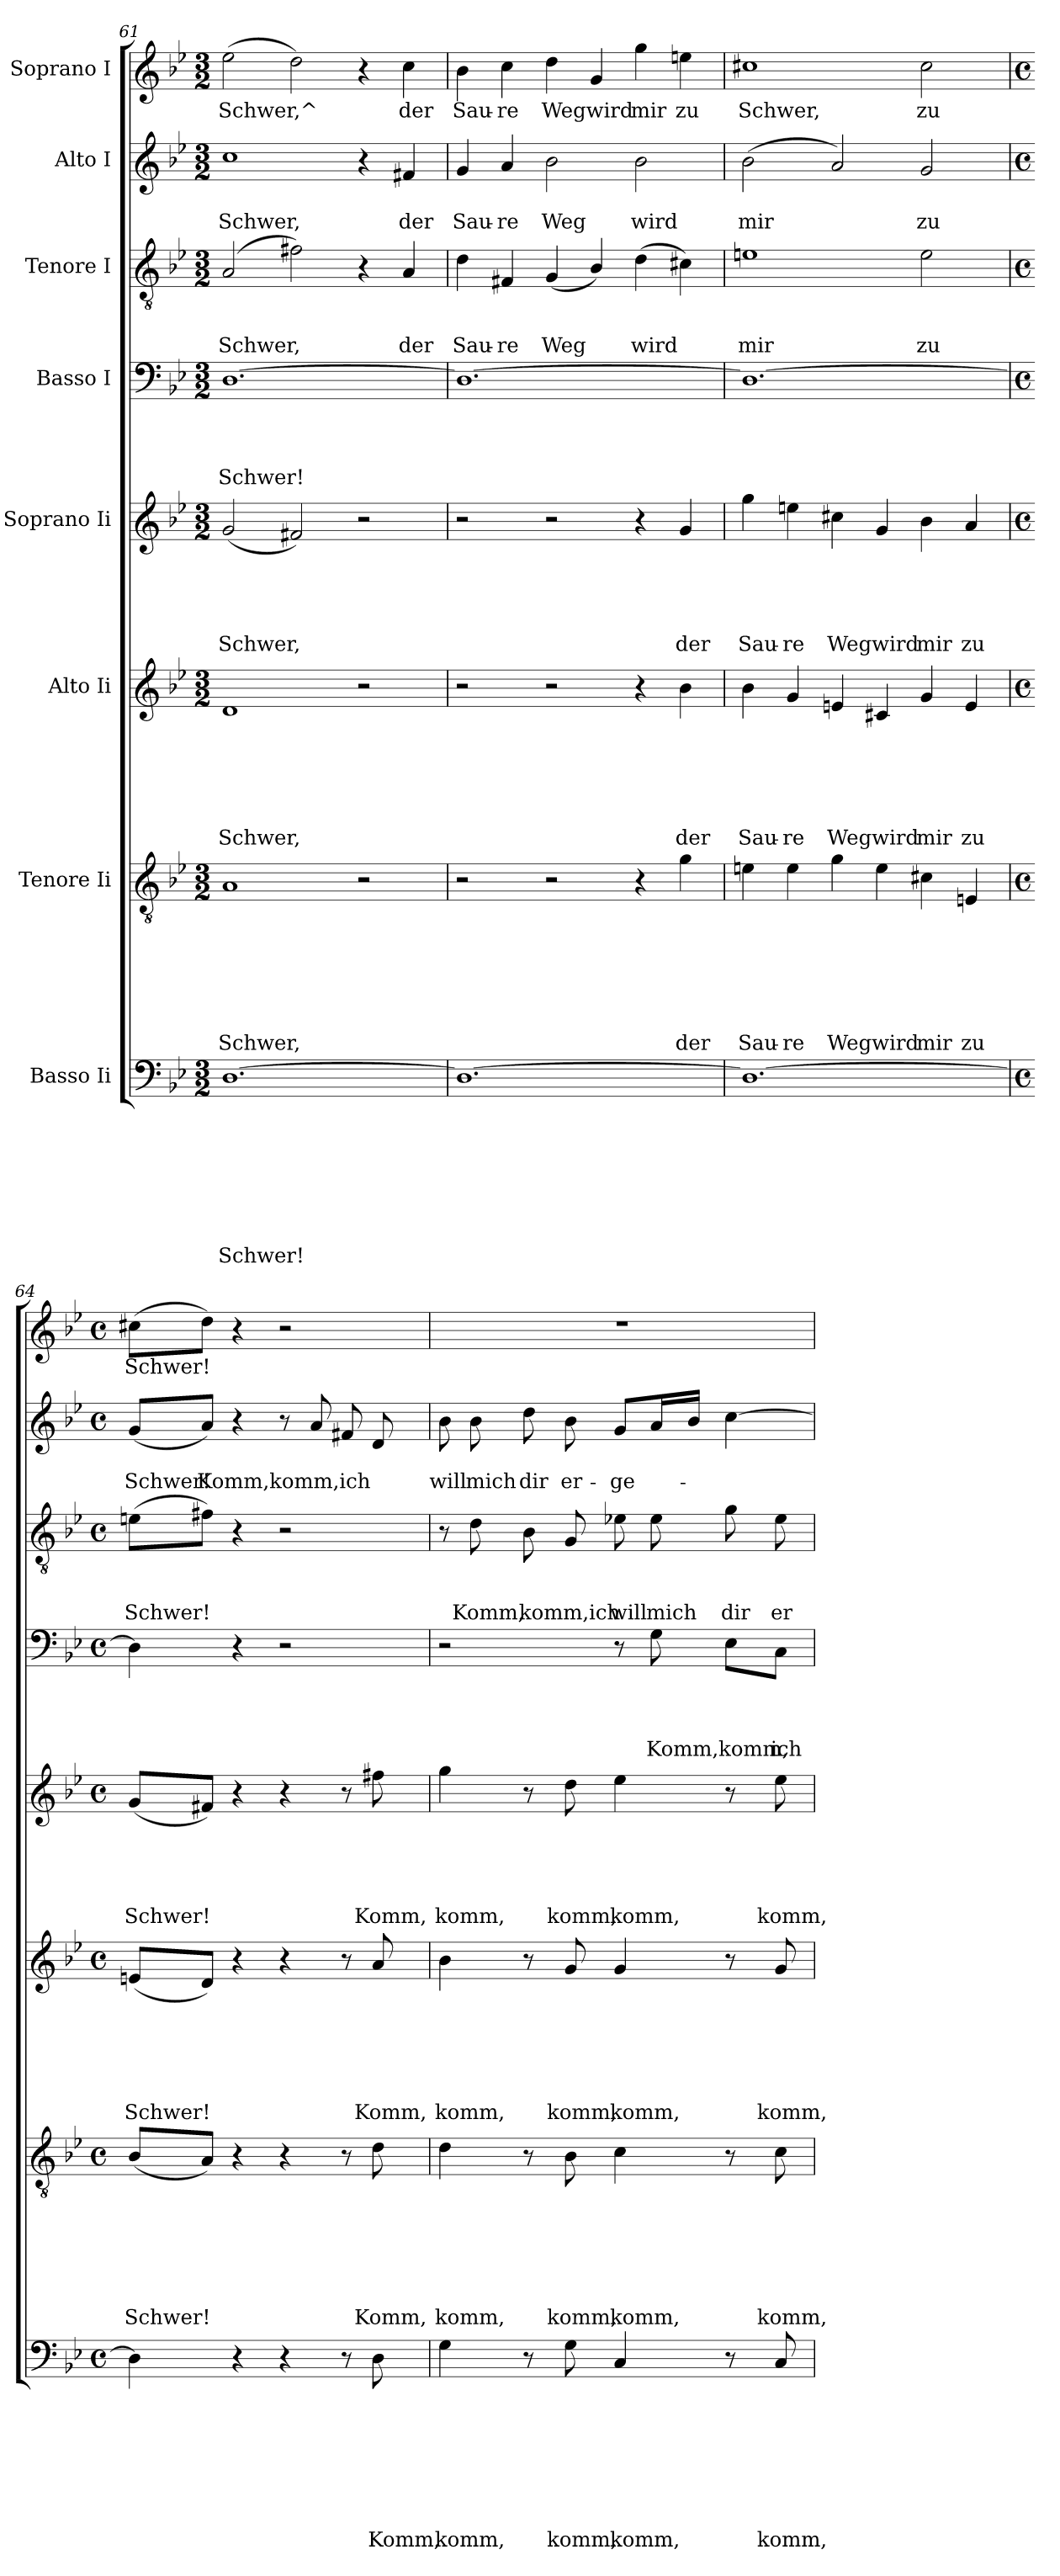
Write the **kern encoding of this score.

**kern	**text	**text	**text	**text	**text	**text	**text	**text	**kern	**text	**text	**text	**text	**text	**text	**text	**kern	**text	**text	**text	**text	**text	**text	**kern	**text	**text	**text	**text	**text	**kern	**text	**text	**text	**text	**kern	**text	**text	**text	**kern	**text	**text	**kern	**text
*part8	*part8	*part8	*part8	*part8	*part8	*part8	*part8	*part8	*part7	*part7	*part7	*part7	*part7	*part7	*part7	*part7	*part6	*part6	*part6	*part6	*part6	*part6	*part6	*part5	*part5	*part5	*part5	*part5	*part5	*part4	*part4	*part4	*part4	*part4	*part3	*part3	*part3	*part3	*part2	*part2	*part2	*part1	*part1
*staff8	*staff8	*staff8	*staff8	*staff8	*staff8	*staff8	*staff8	*staff8	*staff7	*staff7	*staff7	*staff7	*staff7	*staff7	*staff7	*staff7	*staff6	*staff6	*staff6	*staff6	*staff6	*staff6	*staff6	*staff5	*staff5	*staff5	*staff5	*staff5	*staff5	*staff4	*staff4	*staff4	*staff4	*staff4	*staff3	*staff3	*staff3	*staff3	*staff2	*staff2	*staff2	*staff1	*staff1
*I"Basso Ii	*	*	*	*	*	*	*	*	*I"Tenore Ii	*	*	*	*	*	*	*	*I"Alto Ii	*	*	*	*	*	*	*I"Soprano Ii	*	*	*	*	*	*I"Basso I	*	*	*	*	*I"Tenore I	*	*	*	*I"Alto I	*	*	*I"Soprano I	*
*clefF4	*	*	*	*	*	*	*	*	*clefGv2	*	*	*	*	*	*	*	*clefG2	*	*	*	*	*	*	*clefG2	*	*	*	*	*	*clefF4	*	*	*	*	*clefGv2	*	*	*	*clefG2	*	*	*clefG2	*
*k[b-e-]	*	*	*	*	*	*	*	*	*k[b-e-]	*	*	*	*	*	*	*	*k[b-e-]	*	*	*	*	*	*	*k[b-e-]	*	*	*	*	*	*k[b-e-]	*	*	*	*	*k[b-e-]	*	*	*	*k[b-e-]	*	*	*k[b-e-]	*
*B-:	*	*	*	*	*	*	*	*	*B-:	*	*	*	*	*	*	*	*B-:	*	*	*	*	*	*	*B-:	*	*	*	*	*	*B-:	*	*	*	*	*B-:	*	*	*	*B-:	*	*	*B-:	*
*M3/2	*	*	*	*	*	*	*	*	*M3/2	*	*	*	*	*	*	*	*M3/2	*	*	*	*	*	*	*M3/2	*	*	*	*	*	*M3/2	*	*	*	*	*M3/2	*	*	*	*M3/2	*	*	*M3/2	*
=61	=61	=61	=61	=61	=61	=61	=61	=61	=61	=61	=61	=61	=61	=61	=61	=61	=61	=61	=61	=61	=61	=61	=61	=61	=61	=61	=61	=61	=61	=61	=61	=61	=61	=61	=61	=61	=61	=61	=61	=61	=61	=61	=61
!	!	!	!	!	!	!	!	!LO:LY:b	!	!	!	!	!	!	!	!LO:LY:b	!	!	!	!	!	!	!LO:LY:b	!	!	!	!	!	!LO:LY:b	!	!	!	!	!LO:LY:b	!	!	!	!LO:LY:b	!	!	!LO:LY:b	!	!LO:LY:b
[>1.D	.	.	.	.	.	.	.	Schwer!	1A	.	.	.	.	.	.	Schwer,	1d	.	.	.	.	.	Schwer,	(<2g/	.	.	.	.	Schwer,	[>1.D	.	.	.	Schwer!	(2A/	.	.	Schwer,	1cc	.	Schwer,	(>2ee-\	Schwer,^
.	.	.	.	.	.	.	.	.	.	.	.	.	.	.	.	.	.	.	.	.	.	.	.	2f#X/)	.	.	.	.	.	.	.	.	.	.	2f#X\)	.	.	.	.	.	.	2dd\)	.
.	.	.	.	.	.	.	.	.	2r	.	.	.	.	.	.	.	2r	.	.	.	.	.	.	2r	.	.	.	.	.	.	.	.	.	.	4r	.	.	.	4r	.	.	4r	.
!	!	!	!	!	!	!	!	!	!	!	!	!	!	!	!	!	!	!	!	!	!	!	!	!	!	!	!	!	!	!	!	!	!	!	!	!	!	!LO:LY:b	!	!	!LO:LY:b	!	!LO:LY:b
.	.	.	.	.	.	.	.	.	.	.	.	.	.	.	.	.	.	.	.	.	.	.	.	.	.	.	.	.	.	.	.	.	.	.	4A/	.	.	der	4f#X/	.	der	4cc\	der
=62	=62	=62	=62	=62	=62	=62	=62	=62	=62	=62	=62	=62	=62	=62	=62	=62	=62	=62	=62	=62	=62	=62	=62	=62	=62	=62	=62	=62	=62	=62	=62	=62	=62	=62	=62	=62	=62	=62	=62	=62	=62	=62	=62
!	!	!	!	!	!	!	!	!	!	!	!	!	!	!	!	!	!	!	!	!	!	!	!	!	!	!	!	!	!	!	!	!	!	!	!	!	!	!LO:LY:b	!	!	!LO:LY:b	!	!LO:LY:b
1.D_	.	.	.	.	.	.	.	.	2r	.	.	.	.	.	.	.	2r	.	.	.	.	.	.	2r	.	.	.	.	.	1.D_	.	.	.	.	4d\	.	.	Sau-	4g/	.	Sau-	4b-\	Sau-
!	!	!	!	!	!	!	!	!	!	!	!	!	!	!	!	!	!	!	!	!	!	!	!	!	!	!	!	!	!	!	!	!	!	!	!	!	!	!LO:LY:b	!	!	!LO:LY:b	!	!LO:LY:b
.	.	.	.	.	.	.	.	.	.	.	.	.	.	.	.	.	.	.	.	.	.	.	.	.	.	.	.	.	.	.	.	.	.	.	4F#X/	.	.	-re	4a/	.	-re	4cc\	-re
!	!	!	!	!	!	!	!	!	!	!	!	!	!	!	!	!	!	!	!	!	!	!	!	!	!	!	!	!	!	!	!	!	!	!	!	!	!	!LO:LY:b	!	!	!LO:LY:b	!	!LO:LY:b
.	.	.	.	.	.	.	.	.	2r	.	.	.	.	.	.	.	2r	.	.	.	.	.	.	2r	.	.	.	.	.	.	.	.	.	.	(<4G/	.	.	Weg	2b-\	.	Weg	4dd\	Weg
!	!	!	!	!	!	!	!	!	!	!	!	!	!	!	!	!	!	!	!	!	!	!	!	!	!	!	!	!	!	!	!	!	!	!	!	!	!	!	!	!	!	!	!LO:LY:b
.	.	.	.	.	.	.	.	.	.	.	.	.	.	.	.	.	.	.	.	.	.	.	.	.	.	.	.	.	.	.	.	.	.	.	4B-/)	.	.	.	.	.	.	4g/	wird
!	!	!	!	!	!	!	!	!	!	!	!	!	!	!	!	!	!	!	!	!	!	!	!	!	!	!	!	!	!	!	!	!	!	!	!	!	!	!LO:LY:b	!	!	!LO:LY:b	!	!LO:LY:b
.	.	.	.	.	.	.	.	.	4r	.	.	.	.	.	.	.	4r	.	.	.	.	.	.	4r	.	.	.	.	.	.	.	.	.	.	(>4d\	.	.	wird	2b-\	.	wird	4gg\	mir
!	!	!	!	!	!	!	!	!	!	!	!	!	!	!	!	!LO:LY:b	!	!	!	!	!	!	!LO:LY:b	!	!	!	!	!	!LO:LY:b	!	!	!	!	!	!	!	!	!	!	!	!	!	!LO:LY:b
.	.	.	.	.	.	.	.	.	4g\	.	.	.	.	.	.	der	4b-\	.	.	.	.	.	der	4g/	.	.	.	.	der	.	.	.	.	.	4c#X\)	.	.	.	.	.	.	4een\	zu
=63	=63	=63	=63	=63	=63	=63	=63	=63	=63	=63	=63	=63	=63	=63	=63	=63	=63	=63	=63	=63	=63	=63	=63	=63	=63	=63	=63	=63	=63	=63	=63	=63	=63	=63	=63	=63	=63	=63	=63	=63	=63	=63	=63
!	!	!	!	!	!	!	!	!	!	!	!	!	!	!	!	!LO:LY:b	!	!	!	!	!	!	!LO:LY:b	!	!	!	!	!	!LO:LY:b	!	!	!	!	!	!	!	!	!LO:LY:b	!	!	!LO:LY:b	!	!LO:LY:b
1.D_	.	.	.	.	.	.	.	.	4en\	.	.	.	.	.	.	Sau-	4b-\	.	.	.	.	.	Sau-	4gg\	.	.	.	.	Sau-	1.D_	.	.	.	.	1en	.	.	mir	(>2b-\	.	mir	1cc#X	Schwer,
!	!	!	!	!	!	!	!	!	!	!	!	!	!	!	!	!LO:LY:b	!	!	!	!	!	!	!LO:LY:b	!	!	!	!	!	!LO:LY:b	!	!	!	!	!	!	!	!	!	!	!	!	!	!
.	.	.	.	.	.	.	.	.	4e\	.	.	.	.	.	.	-re	4g/	.	.	.	.	.	-re	4een\	.	.	.	.	-re	.	.	.	.	.	.	.	.	.	.	.	.	.	.
!	!	!	!	!	!	!	!	!	!	!	!	!	!	!	!	!LO:LY:b	!	!	!	!	!	!	!LO:LY:b	!	!	!	!	!	!LO:LY:b	!	!	!	!	!	!	!	!	!	!	!	!	!	!
.	.	.	.	.	.	.	.	.	4g\	.	.	.	.	.	.	Weg	4en/	.	.	.	.	.	Weg	4cc#X\	.	.	.	.	Weg	.	.	.	.	.	.	.	.	.	2a/)	.	.	.	.
!	!	!	!	!	!	!	!	!	!	!	!	!	!	!	!	!LO:LY:b	!	!	!	!	!	!	!LO:LY:b	!	!	!	!	!	!LO:LY:b	!	!	!	!	!	!	!	!	!	!	!	!	!	!
.	.	.	.	.	.	.	.	.	4e\	.	.	.	.	.	.	wird	4c#X/	.	.	.	.	.	wird	4g/	.	.	.	.	wird	.	.	.	.	.	.	.	.	.	.	.	.	.	.
!	!	!	!	!	!	!	!	!	!	!	!	!	!	!	!	!LO:LY:b	!	!	!	!	!	!	!LO:LY:b	!	!	!	!	!	!LO:LY:b	!	!	!	!	!	!	!	!	!LO:LY:b	!	!	!LO:LY:b	!	!LO:LY:b
.	.	.	.	.	.	.	.	.	4c#X\	.	.	.	.	.	.	mir	4g/	.	.	.	.	.	mir	4b-\	.	.	.	.	mir	.	.	.	.	.	2e\	.	.	zu	2g/	.	zu	2cc#\	zu
!	!	!	!	!	!	!	!	!	!	!	!	!	!	!	!	!LO:LY:b	!	!	!	!	!	!	!LO:LY:b	!	!	!	!	!	!LO:LY:b	!	!	!	!	!	!	!	!	!	!	!	!	!	!
.	.	.	.	.	.	.	.	.	4En/	.	.	.	.	.	.	zu	4e/	.	.	.	.	.	zu	4a/	.	.	.	.	zu	.	.	.	.	.	.	.	.	.	.	.	.	.	.
!!LO:LB:g=z
=64	=64	=64	=64	=64	=64	=64	=64	=64	=64	=64	=64	=64	=64	=64	=64	=64	=64	=64	=64	=64	=64	=64	=64	=64	=64	=64	=64	=64	=64	=64	=64	=64	=64	=64	=64	=64	=64	=64	=64	=64	=64	=64	=64
*M4/4	*	*	*	*	*	*	*	*	*M4/4	*	*	*	*	*	*	*	*M4/4	*	*	*	*	*	*	*M4/4	*	*	*	*	*	*M4/4	*	*	*	*	*M4/4	*	*	*	*M4/4	*	*	*M4/4	*
*met(c)	*	*	*	*	*	*	*	*	*met(c)	*	*	*	*	*	*	*	*met(c)	*	*	*	*	*	*	*met(c)	*	*	*	*	*	*met(c)	*	*	*	*	*met(c)	*	*	*	*met(c)	*	*	*met(c)	*
!	!	!	!	!	!	!	!	!	!	!	!	!	!	!	!	!LO:LY:b	!	!	!	!	!	!	!LO:LY:b	!	!	!	!	!	!LO:LY:b	!	!	!	!	!	!	!	!	!LO:LY:b	!	!	!LO:LY:b	!	!LO:LY:b
4D\]	.	.	.	.	.	.	.	.	(<8B-/L	.	.	.	.	.	.	Schwer!	(<8en/L	.	.	.	.	.	Schwer!	(<8g/L	.	.	.	.	Schwer!	4D\]	.	.	.	.	(>8en\L	.	.	Schwer!	(<8g/L	.	Schwer!	(>8cc#X\L	Schwer!
!	!	!	!	!	!	!	!	!	!	!	!	!	!	!	!	!	!	!	!	!	!	!	!	!	!	!	!	!	!	!	!	!	!	!	!	!	!	!	!	!	!LO:LY:b	!	!
.	.	.	.	.	.	.	.	.	8A/J)	.	.	.	.	.	.	.	8d/J)	.	.	.	.	.	.	8f#X/J)	.	.	.	.	.	.	.	.	.	.	8f#X\J)	.	.	.	8a/J)	.	Komm,komm,ich	8dd\J)	.
4r	.	.	.	.	.	.	.	.	4r	.	.	.	.	.	.	.	4r	.	.	.	.	.	.	4r	.	.	.	.	.	4r	.	.	.	.	4r	.	.	.	4r	.	.	4r	.
4r	.	.	.	.	.	.	.	.	4r	.	.	.	.	.	.	.	4r	.	.	.	.	.	.	4r	.	.	.	.	.	2r	.	.	.	.	2r	.	.	.	8r	.	.	2r	.
.	.	.	.	.	.	.	.	.	.	.	.	.	.	.	.	.	.	.	.	.	.	.	.	.	.	.	.	.	.	.	.	.	.	.	.	.	.	.	8a/	.	.	.	.
8r	.	.	.	.	.	.	.	.	8r	.	.	.	.	.	.	.	8r	.	.	.	.	.	.	8r	.	.	.	.	.	.	.	.	.	.	.	.	.	.	8f#X/	.	.	.	.
!	!	!	!	!	!	!	!	!LO:LY:b	!	!	!	!	!	!	!	!LO:LY:b	!	!	!	!	!	!	!LO:LY:b	!	!	!	!	!	!LO:LY:b	!	!	!	!	!	!	!	!	!	!	!	!	!	!
8D\	.	.	.	.	.	.	.	Komm,	8d\	.	.	.	.	.	.	Komm,	8a/	.	.	.	.	.	Komm,	8ff#X\	.	.	.	.	Komm,	.	.	.	.	.	.	.	.	.	8d/	.	.	.	.
=65	=65	=65	=65	=65	=65	=65	=65	=65	=65	=65	=65	=65	=65	=65	=65	=65	=65	=65	=65	=65	=65	=65	=65	=65	=65	=65	=65	=65	=65	=65	=65	=65	=65	=65	=65	=65	=65	=65	=65	=65	=65	=65	=65
!	!	!	!	!	!	!	!	!LO:LY:b	!	!	!	!	!	!	!	!LO:LY:b	!	!	!	!	!	!	!LO:LY:b	!	!	!	!	!	!LO:LY:b	!	!	!	!	!	!	!	!	!	!	!	!LO:LY:b	!	!
4G\	.	.	.	.	.	.	.	komm,	4d\	.	.	.	.	.	.	komm,	4b-\	.	.	.	.	.	komm,	4gg\	.	.	.	.	komm,	2r	.	.	.	.	8r	.	.	.	8b-\	.	will	1r	.
!	!	!	!	!	!	!	!	!	!	!	!	!	!	!	!	!	!	!	!	!	!	!	!	!	!	!	!	!	!	!	!	!	!	!	!	!	!	!LO:LY:b	!	!	!LO:LY:b	!	!
.	.	.	.	.	.	.	.	.	.	.	.	.	.	.	.	.	.	.	.	.	.	.	.	.	.	.	.	.	.	.	.	.	.	.	8d\	.	.	Komm,	8b-\	.	mich	.	.
!	!	!	!	!	!	!	!	!	!	!	!	!	!	!	!	!	!	!	!	!	!	!	!	!	!	!	!	!	!	!	!	!	!	!	!	!	!	!LO:LY:b	!	!	!LO:LY:b	!	!
8r	.	.	.	.	.	.	.	.	8r	.	.	.	.	.	.	.	8r	.	.	.	.	.	.	8r	.	.	.	.	.	.	.	.	.	.	8B-\	.	.	komm,ich	8dd\	.	dir	.	.
!	!	!	!	!	!	!	!	!LO:LY:b	!	!	!	!	!	!	!	!LO:LY:b	!	!	!	!	!	!	!LO:LY:b	!	!	!	!	!	!LO:LY:b	!	!	!	!	!	!	!	!	!	!	!	!LO:LY:b	!	!
8G\	.	.	.	.	.	.	.	komm,	8B-\	.	.	.	.	.	.	komm,	8g/	.	.	.	.	.	komm,	8dd\	.	.	.	.	komm,	.	.	.	.	.	8G/	.	.	.	8b-\	.	er-	.	.
!	!	!	!	!	!	!	!	!LO:LY:b	!	!	!	!	!	!	!	!LO:LY:b	!	!	!	!	!	!	!LO:LY:b	!	!	!	!	!	!LO:LY:b	!	!	!	!	!	!	!	!	!LO:LY:b	!	!	!LO:LY:b	!	!
4C/	.	.	.	.	.	.	.	komm,	4c\	.	.	.	.	.	.	komm,	4g/	.	.	.	.	.	komm,	4ee-\	.	.	.	.	komm,	8r	.	.	.	.	8e-X\	.	.	will	8g/L	.	-ge-	.	.
!	!	!	!	!	!	!	!	!	!	!	!	!	!	!	!	!	!	!	!	!	!	!	!	!	!	!	!	!	!	!	!	!	!	!LO:LY:b	!	!	!	!LO:LY:b	!	!	!	!	!
.	.	.	.	.	.	.	.	.	.	.	.	.	.	.	.	.	.	.	.	.	.	.	.	.	.	.	.	.	.	8G\	.	.	.	Komm,komm,	8e-\	.	.	mich	16a/L	.	.	.	.
.	.	.	.	.	.	.	.	.	.	.	.	.	.	.	.	.	.	.	.	.	.	.	.	.	.	.	.	.	.	.	.	.	.	.	.	.	.	.	16b-/JJ	.	.	.	.
!	!	!	!	!	!	!	!	!	!	!	!	!	!	!	!	!	!	!	!	!	!	!	!	!	!	!	!	!	!	!	!	!	!	!	!	!	!	!LO:LY:b	!	!	!	!	!
8r	.	.	.	.	.	.	.	.	8r	.	.	.	.	.	.	.	8r	.	.	.	.	.	.	8r	.	.	.	.	.	8E-\L	.	.	.	.	8g\	.	.	dir	[>4cc\	.	.	.	.
!	!	!	!	!	!	!	!	!LO:LY:b	!	!	!	!	!	!	!	!LO:LY:b	!	!	!	!	!	!	!LO:LY:b	!	!	!	!	!	!LO:LY:b	!	!	!	!	!LO:LY:b	!	!	!	!LO:LY:b	!	!	!	!	!
8C/	.	.	.	.	.	.	.	komm,	8c\	.	.	.	.	.	.	komm,	8g/	.	.	.	.	.	komm,	8ee-\	.	.	.	.	komm,	8C\J	.	.	.	ich	8e-\	.	.	er-	.	.	.	.	.
=	=	=	=	=	=	=	=	=	=	=	=	=	=	=	=	=	=	=	=	=	=	=	=	=	=	=	=	=	=	=	=	=	=	=	=	=	=	=	=	=	=	=	=
*-	*-	*-	*-	*-	*-	*-	*-	*-	*-	*-	*-	*-	*-	*-	*-	*-	*-	*-	*-	*-	*-	*-	*-	*-	*-	*-	*-	*-	*-	*-	*-	*-	*-	*-	*-	*-	*-	*-	*-	*-	*-	*-	*-
